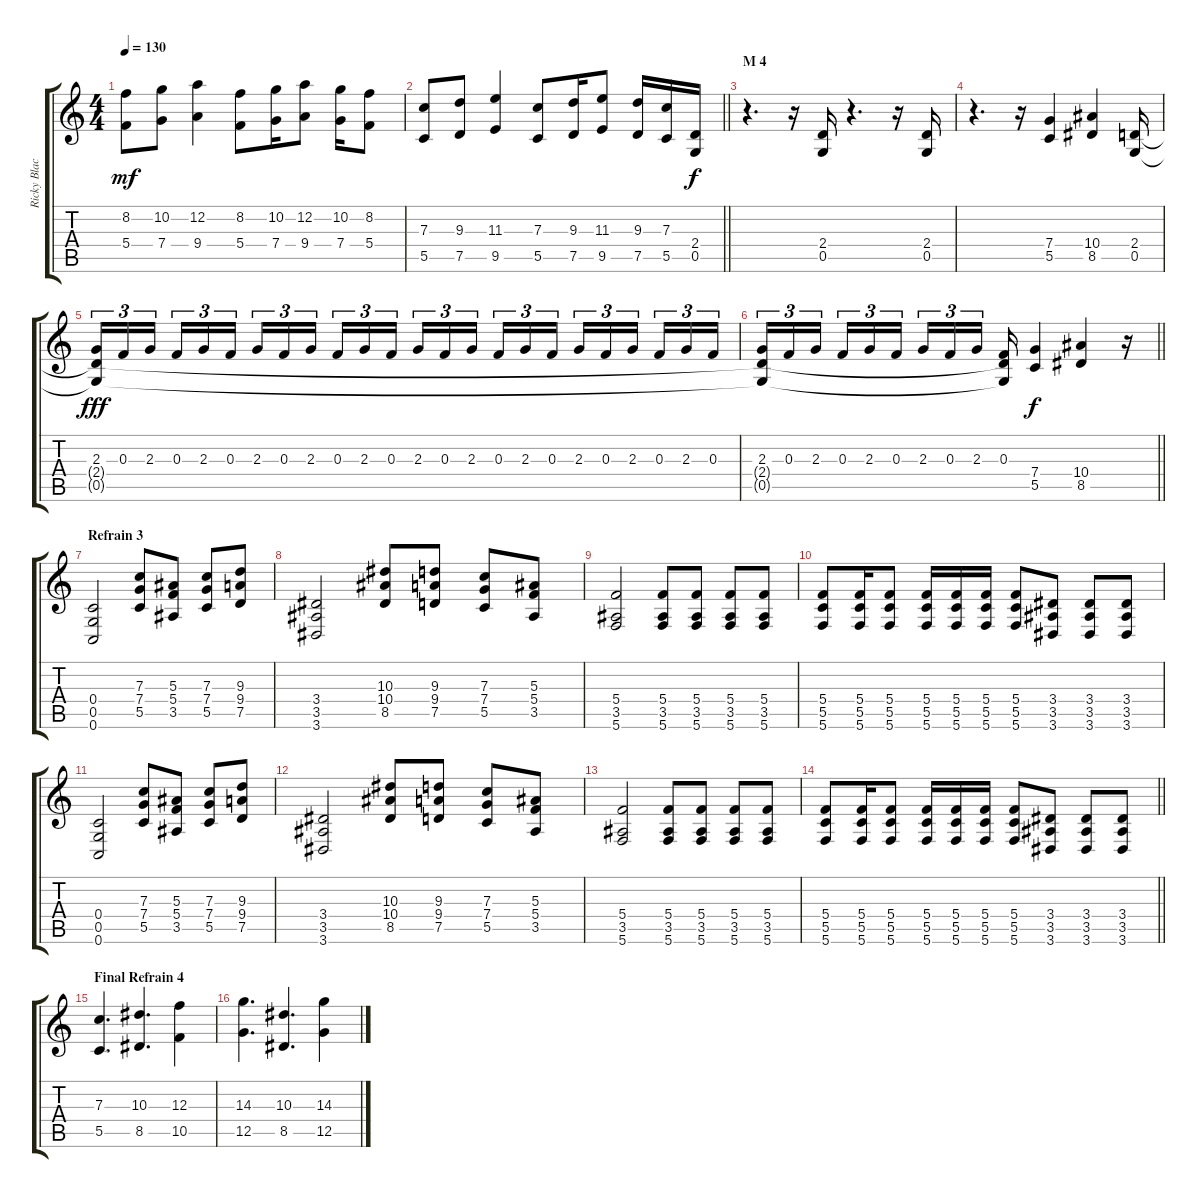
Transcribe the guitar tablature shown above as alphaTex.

\track ("Ricky Black" "Ricky Blac") {instrument overdrivenguitar}
\staff {score tabs}
\tuning (D4 A3 F3 C3 G2 C2) {hide}
\ts (4 4)
\tempo 130
\clef g2
\ks c
(8.2 5.4).8{dy mf} (10.2 7.4).8 (12.2 9.4).4 (8.2 5.4).8 (10.2 7.4).16 (12.2 9.4).8 (10.2 7.4).16 (8.2 5.4).8 |
\barLineRight lightlight
(7.3 5.5).8 (9.3 7.5).8 (11.3 9.5).4 (7.3 5.5).8 (9.3 7.5).16 (11.3 9.5).8 (9.3 7.5).16 (7.3 5.5).16 (2.4 0.5).16{dy f} |
\section ("" "M 4")
r.4{d} r.16 (2.4 0.5).16 r.4{d} r.16 (2.4 0.5).16 |
r.4{d} r.16 (7.4 5.5).4 (10.4 8.5).4 (2.4 0.5).16 |
(2.3 2.4{t} 0.5{t}).16{tu (3 2) dy fff} 0.3.16{tu (3 2)} 2.3.16{tu (3 2) beam splitsecondary} 0.3.16{tu (3 2)} 2.3.16{tu (3 2)} 0.3.16{tu (3 2)} 2.3.16{tu (3 2)} 0.3.16{tu (3 2)} 2.3.16{tu (3 2) beam splitsecondary} 0.3.16{tu (3 2)} 2.3.16{tu (3 2)} 0.3.16{tu (3 2)} 2.3.16{tu (3 2)} 0.3.16{tu (3 2)} 2.3.16{tu (3 2) beam splitsecondary} 0.3.16{tu (3 2)} 2.3.16{tu (3 2)} 0.3.16{tu (3 2)} 2.3.16{tu (3 2)} 0.3.16{tu (3 2)} 2.3.16{tu (3 2) beam splitsecondary} 0.3.16{tu (3 2)} 2.3.16{tu (3 2)} 0.3.16{tu (3 2)} |
\barLineRight lightlight
(2.3 2.4{t} 0.5{t}).16{tu (3 2)} 0.3.16{tu (3 2)} 2.3.16{tu (3 2) beam splitsecondary} 0.3.16{tu (3 2)} 2.3.16{tu (3 2)} 0.3.16{tu (3 2)} 2.3.16{tu (3 2)} 0.3.16{tu (3 2)} 2.3.16{tu (3 2) beam splitsecondary} (0.3 2.4{t} 0.5{t}).16 (7.4 5.5).4{dy f} (10.4 8.5).4 r.16 |
\section ("" "Refrain 3")
(0.4 0.5 0.6).2{volume 13} (7.3 7.4 5.5).8 (5.3 5.4 3.5).8 (7.3 7.4 5.5).8 (9.3 9.4 7.5).8 |
(3.4 3.5 3.6).2 (10.3 10.4 8.5).8 (9.3 9.4 7.5).8 (7.3 7.4 5.5).8 (5.3 5.4 3.5).8 |
(5.4 3.5 5.6).2 (5.4 3.5 5.6).8 (5.4 3.5 5.6).8 (5.4 3.5 5.6).8 (5.4 3.5 5.6).8 |
(5.4 5.5 5.6).8 (5.4 5.5 5.6).16 (5.4 5.5 5.6).8 (5.4 5.5 5.6).16 (5.4 5.5 5.6).16 (5.4 5.5 5.6).16 (5.4 5.5 5.6).8 (3.4 3.5 3.6).8 (3.4 3.5 3.6).8 (3.4 3.5 3.6).8 |
(0.4 0.5 0.6).2 (7.3 7.4 5.5).8 (5.3 5.4 3.5).8 (7.3 7.4 5.5).8 (9.3 9.4 7.5).8 |
(3.4 3.5 3.6).2 (10.3 10.4 8.5).8 (9.3 9.4 7.5).8 (7.3 7.4 5.5).8 (5.3 5.4 3.5).8 |
(5.4 3.5 5.6).2 (5.4 3.5 5.6).8 (5.4 3.5 5.6).8 (5.4 3.5 5.6).8 (5.4 3.5 5.6).8 |
\barLineRight lightlight
(5.4 5.5 5.6).8 (5.4 5.5 5.6).16 (5.4 5.5 5.6).8 (5.4 5.5 5.6).16 (5.4 5.5 5.6).16 (5.4 5.5 5.6).16 (5.4 5.5 5.6).8 (3.4 3.5 3.6).8 (3.4 3.5 3.6).8 (3.4 3.5 3.6).8 |
\section ("" "Final Refrain 4")
(7.3 5.5).4{d} (10.3 8.5).4{d} (12.3 10.5).4 |
(14.3 12.5).4{d} (10.3 8.5).4{d} (14.3 12.5).4
